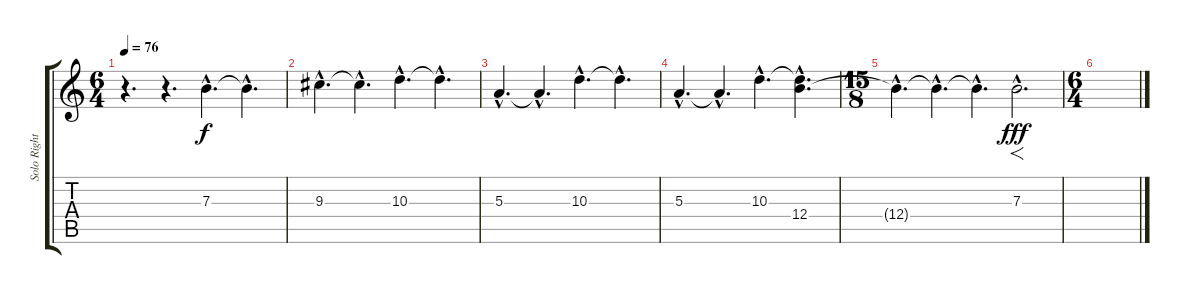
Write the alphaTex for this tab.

\track ("Solo Right" "Solo Right") {instrument overdrivenguitar}
\staff {score tabs}
\tuning (Db4 Ab3 E3 B2 Gb2 B1) {hide}
\ts (6 4)
\tempo 76
\clef g2
\ks c
r.4{d dy f instrument synthstrings1} r.4{d} 7.3{hac}.4{d} 7.3{hac t}.4{d} |
9.3{hac}.4{d} 9.3{hac t}.4{d} 10.3{hac}.4{d} 10.3{hac t}.4{d} |
5.3{hac}.4{d} 5.3{hac t}.4{d} 10.3{hac}.4{d} 10.3{hac t}.4{d} |
5.3{hac}.4{d} 5.3{hac t}.4{d} 10.3{hac}.4{d} (10.3{hac t} 12.4{hac}).4{d} |
\ts (15 8)
12.4{hac t}.4{d} 12.4{hac t}.4{d} 12.4{hac t}.4{d} 7.3{hac}.2{f d dy fff} |
\ts (6 4)
